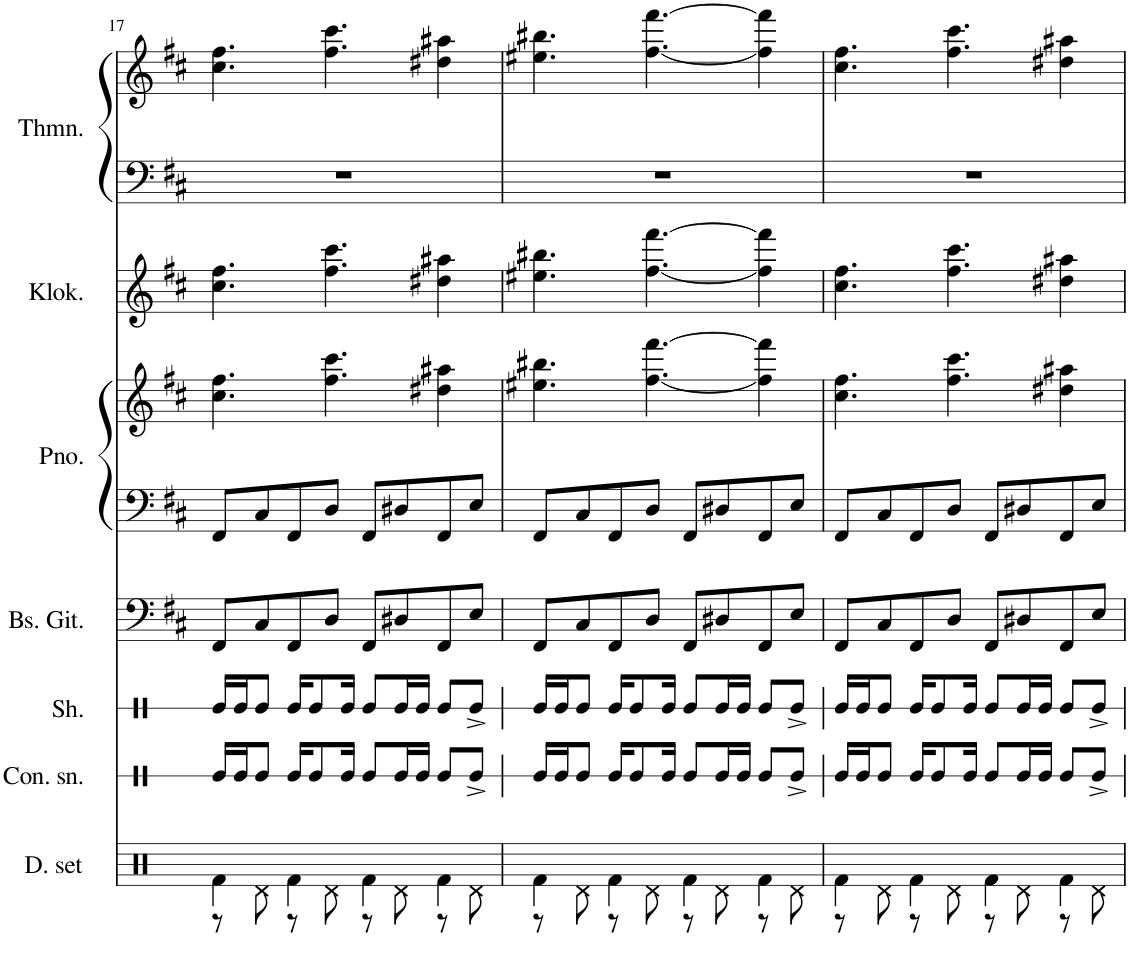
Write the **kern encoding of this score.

**kern	**kern	**kern	**kern	**kern	**kern	**kern	**kern	**kern
*part7	*part6	*part5	*part4	*part3	*part3	*part2	*part1	*part1
*staff9	*staff8	*staff7	*staff6	*staff5	*staff4	*staff3	*staff2	*staff1
*I"Drumset	*I"Concert snare drum	*I"Shaker	*I"Bas-gitaar	*I"Piano	*	*I"Klokkenspel	*I"Theremin	*
*I'D. set	*I'Con. sn.	*I'Sh.	*I'Bs. Git.	*I'Pno.	*	*I'Klok.	*I'Thmn.	*
!!LO:PB:g=z
*clefX	*clefX	*clefX	*clefF4	*clefF4	*clefG2	*clefG2	*clefF4	*clefG2
*	*	*	*Trd7c12	*	*	*Trd-14c-24	*	*
*k[]	*k[]	*k[]	*k[f#c#]	*k[f#c#]	*k[f#c#]	*k[f#c#]	*k[f#c#]	*k[f#c#]
*M4/4	*M4/4	*M4/4	*M4/4	*M4/4	*M4/4	*M4/4	*M4/4	*M4/4
=17	=17	=17	=17	=17	=17	=17	=17	=17
*^	*	*	*	*	*	*	*	*
4Rf\	8r	16Re/LL	16Re/LL	8FF#/L	8FF#/L	4.cc#\ 4.ff#\	4.cc#\ 4.ff#\	1r	4.cc#\ 4.ff#\
.	.	16Re/J	16Re/J	.	.	.	.	.	.
.	8Rd\	8Re/J	8Re/J	8C#/	8C#/	.	.	.	.
4Rf\	8r	16Re/KL	16Re/KL	8FF#/	8FF#/	.	.	.	.
.	.	8Re/	8Re/	.	.	.	.	.	.
.	8Rd\	.	.	8D/J	8D/J	4.ff#\ 4.ccc#\	4.ff#\ 4.ccc#\	.	4.ff#\ 4.ccc#\
.	.	16Re/Jk	16Re/Jk	.	.	.	.	.	.
4Rf\	8r	8Re/L	8Re/L	8FF#/L	8FF#/L	.	.	.	.
.	8Rd\	16Re/L	16Re/L	8D#X/	8D#X/	.	.	.	.
.	.	16Re/JJ	16Re/JJ	.	.	.	.	.	.
4Rf\	8r	8Re/L	8Re/L	8FF#/	8FF#/	4dd#X\ 4aa#X\	4dd#X\ 4aa#X\	.	4dd#X\ 4aa#X\
.	8Rd\	8Re^/J	8Re^/J	8E/J	8E/J	.	.	.	.
=18	=18	=18	=18	=18	=18	=18	=18	=18	=18
4Rf\	8r	16Re/LL	16Re/LL	8FF#/L	8FF#/L	4.ee#X\ 4.bb#X\	4.ee#X\ 4.bb#X\	1r	4.ee#X\ 4.bb#X\
.	.	16Re/J	16Re/J	.	.	.	.	.	.
.	8Rd\	8Re/J	8Re/J	8C#/	8C#/	.	.	.	.
4Rf\	8r	16Re/KL	16Re/KL	8FF#/	8FF#/	.	.	.	.
.	.	8Re/	8Re/	.	.	.	.	.	.
.	8Rd\	.	.	8D/J	8D/J	[4.ff#\ [4.fff#\	[4.ff#\ [4.fff#\	.	[4.ff#\ [4.fff#\
.	.	16Re/Jk	16Re/Jk	.	.	.	.	.	.
4Rf\	8r	8Re/L	8Re/L	8FF#/L	8FF#/L	.	.	.	.
.	8Rd\	16Re/L	16Re/L	8D#X/	8D#X/	.	.	.	.
.	.	16Re/JJ	16Re/JJ	.	.	.	.	.	.
4Rf\	8r	8Re/L	8Re/L	8FF#/	8FF#/	4ff#\] 4fff#\]	4ff#\] 4fff#\]	.	4ff#\] 4fff#\]
.	8Rd\	8Re^/J	8Re^/J	8E/J	8E/J	.	.	.	.
=19	=19	=19	=19	=19	=19	=19	=19	=19	=19
4Rf\	8r	16Re/LL	16Re/LL	8FF#/L	8FF#/L	4.cc#\ 4.ff#\	4.cc#\ 4.ff#\	1r	4.cc#\ 4.ff#\
.	.	16Re/J	16Re/J	.	.	.	.	.	.
.	8Rd\	8Re/J	8Re/J	8C#/	8C#/	.	.	.	.
4Rf\	8r	16Re/KL	16Re/KL	8FF#/	8FF#/	.	.	.	.
.	.	8Re/	8Re/	.	.	.	.	.	.
.	8Rd\	.	.	8D/J	8D/J	4.ff#\ 4.ccc#\	4.ff#\ 4.ccc#\	.	4.ff#\ 4.ccc#\
.	.	16Re/Jk	16Re/Jk	.	.	.	.	.	.
4Rf\	8r	8Re/L	8Re/L	8FF#/L	8FF#/L	.	.	.	.
.	8Rd\	16Re/L	16Re/L	8D#X/	8D#X/	.	.	.	.
.	.	16Re/JJ	16Re/JJ	.	.	.	.	.	.
4Rf\	8r	8Re/L	8Re/L	8FF#/	8FF#/	4dd#X\ 4aa#X\	4dd#X\ 4aa#X\	.	4dd#X\ 4aa#X\
.	8Rd\	8Re^/J	8Re^/J	8E/J	8E/J	.	.	.	.
*v	*v	*	*	*	*	*	*	*	*
=	=	=	=	=	=	=	=	=
*-	*-	*-	*-	*-	*-	*-	*-	*-
